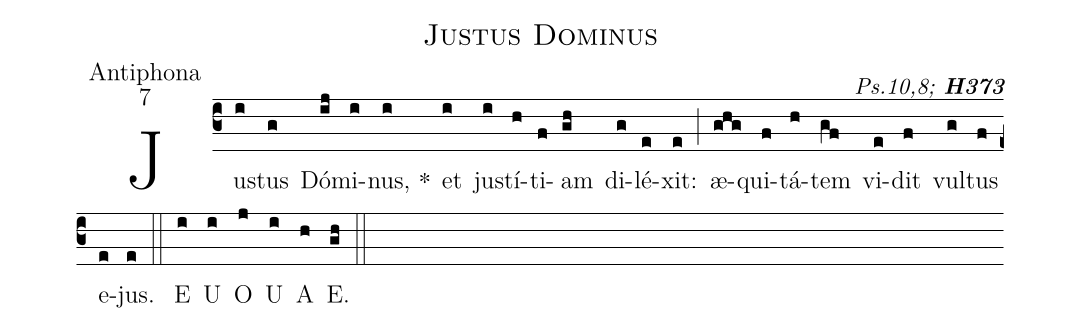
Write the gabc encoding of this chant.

name:Justus Dominus;
office-part:Antiphona;
mode:7;
commentary: {\itshape\mdseries  Ps.10,8;\/} {\bfseries H373};
%%
(c3) Ju(i)stus(g) Dó(ij)mi(i)nus, <sp>*</sp>(i) et(i) ju(i)stí(h)ti(f)am(gh) di(g)lé(e)xit:(e) (;)
æ(ghg)qui(f)tá(h)tem(gf) vi(e)dit(f) vul(g)tus(f) e(e)jus.(e) (::)
<eu> E(i) U(i) O(j) U(i) A(h) E.(gh) </eu> (::)
